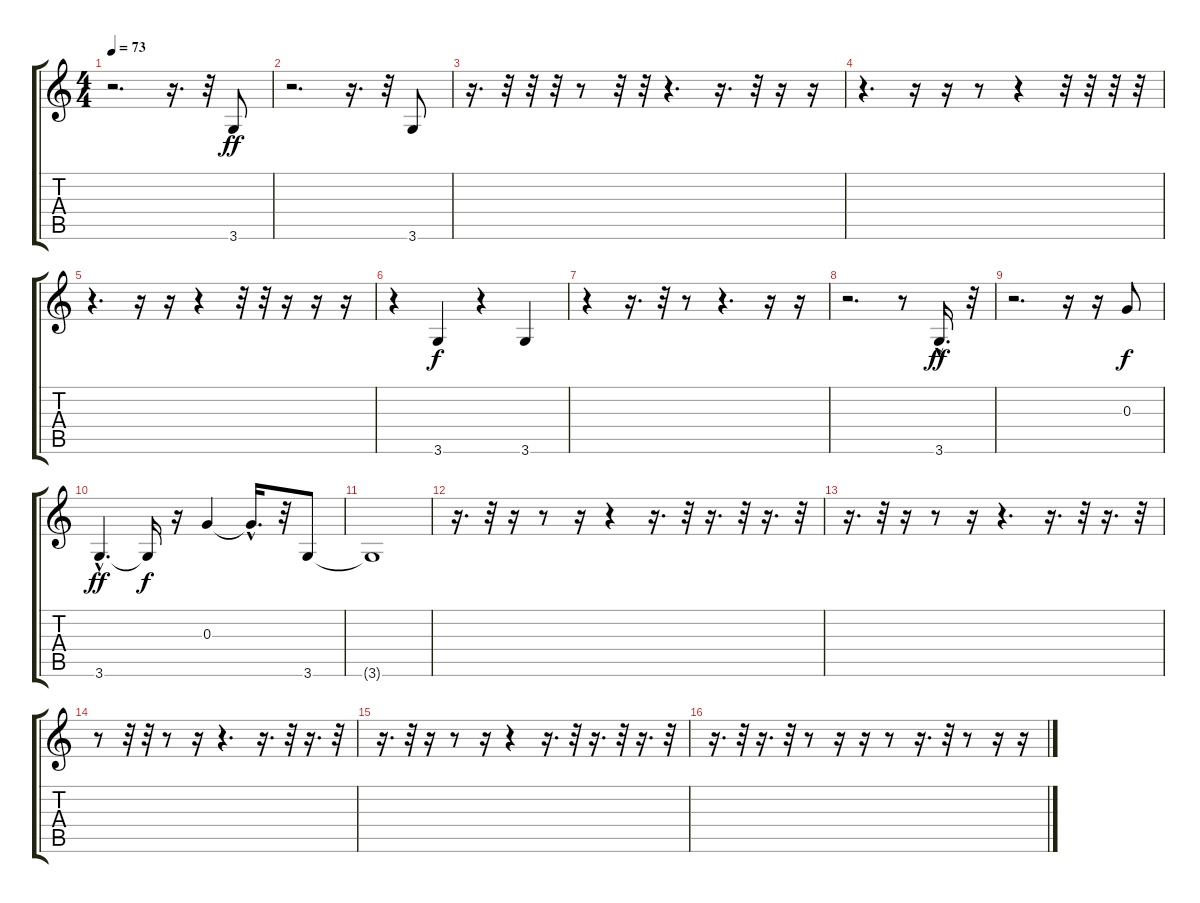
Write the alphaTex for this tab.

\track "" {instrument electricbassfinger}
\staff {score tabs}
\tuning (E4 B3 G3 D3 A2 E2) {hide}
\ts (4 4)
\tempo 73
\clef g2
\ks c
r.2{d dy ff} r.16{d} r.32 3.6.8 |
r.2{d} r.16{d} r.32 3.6.8 |
r.16{d} r.32 r.32 r.32 r.8 r.32 r.32 r.4{d} r.16{d} r.32 r.16 r.16 |
r.4{d} r.16 r.16 r.8 r.4 r.32 r.32 r.32 r.32 |
r.4{d} r.16 r.16 r.4 r.32 r.32 r.16 r.16 r.16 |
r.4 3.6.4{dy f} r.4 3.6.4 |
r.4 r.16{d} r.32 r.8 r.4{d} r.16 r.16 |
r.2{d} r.8 3.6{hac}.16{d dy ff} r.32 |
r.2{d} r.16 r.16 0.3.8{dy f} |
3.6{hac}.4{d dy ff} 3.6{t}.16{dy f} r.16 0.3.4 0.3{hac t}.16{d} r.32 3.6.8 |
3.6{t}.1 |
r.16{d} r.32 r.16 r.8 r.16 r.4 r.16{d} r.32 r.16{d} r.32 r.16{d} r.32 |
r.16{d} r.32 r.16 r.8 r.16 r.4{d} r.16{d} r.32 r.16{d} r.32 |
r.8 r.32 r.32 r.8 r.16 r.4{d} r.16{d} r.32 r.16{d} r.32 |
r.16{d} r.32 r.16 r.8 r.16 r.4 r.16{d} r.32 r.16{d} r.32 r.16{d} r.32 |
r.16{d} r.32 r.16{d} r.32 r.8 r.16 r.16 r.8 r.16{d} r.32 r.8 r.16 r.16
